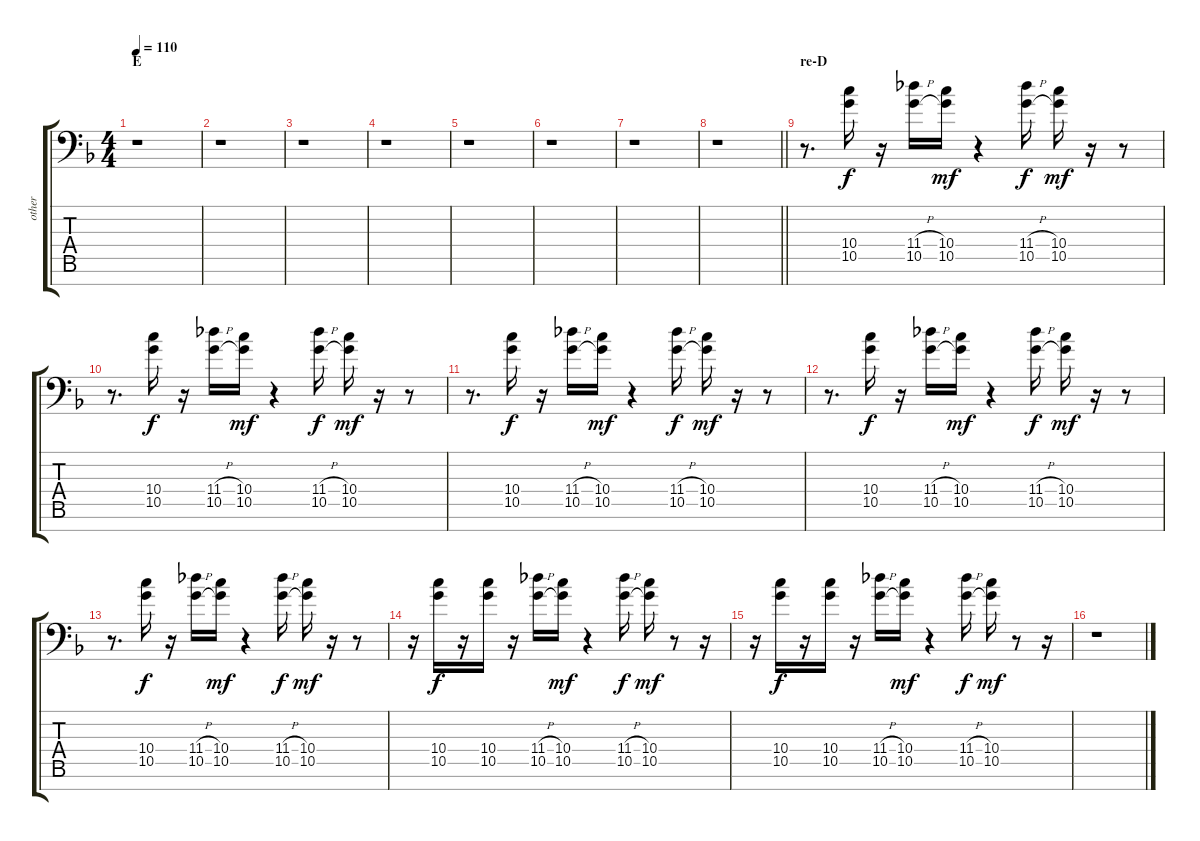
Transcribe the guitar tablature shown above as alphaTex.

\track ("other" "other") {instrument electricguitarmuted}
\staff {score tabs}
\tuning (E4 B3 G3 D3 A2 D2 A1) {hide}
\ts (4 4)
\section ("" "E")
\tempo 110
\clef f4
\ks dminor
r.1{dy f} |
r.1 |
r.1 |
r.1 |
r.1 |
r.1 |
r.1 |
\barLineRight lightlight
r.1 |
\section ("" "re-D")
r.8{d volume 8 instrument distortionguitar} (10.4 10.5).16 r.16 (11.4{h} 10.5{h}).16 (10.4 10.5).16{dy mf} r.4 (11.4{h} 10.5{h}).16{dy f} (10.4 10.5).16{dy mf} r.16 r.8 |
r.8{d} (10.4 10.5).16{dy f} r.16 (11.4{h} 10.5{h}).16 (10.4 10.5).16{dy mf} r.4 (11.4{h} 10.5{h}).16{dy f} (10.4 10.5).16{dy mf} r.16 r.8 |
r.8{d} (10.4 10.5).16{dy f} r.16 (11.4{h} 10.5{h}).16 (10.4 10.5).16{dy mf} r.4 (11.4{h} 10.5{h}).16{dy f} (10.4 10.5).16{dy mf} r.16 r.8 |
r.8{d} (10.4 10.5).16{dy f} r.16 (11.4{h} 10.5{h}).16 (10.4 10.5).16{dy mf} r.4 (11.4{h} 10.5{h}).16{dy f} (10.4 10.5).16{dy mf} r.16 r.8 |
r.8{d} (10.4 10.5).16{dy f} r.16 (11.4{h} 10.5{h}).16 (10.4 10.5).16{dy mf} r.4 (11.4{h} 10.5{h}).16{dy f} (10.4 10.5).16{dy mf} r.16 r.8 |
r.16 (10.4 10.5).16{dy f} r.16 (10.4 10.5).16 r.16 (11.4{h} 10.5{h}).16 (10.4 10.5).16{dy mf} r.4 (11.4{h} 10.5{h}).16{dy f} (10.4 10.5).16{dy mf} r.8 r.16 |
r.16 (10.4 10.5).16{dy f} r.16 (10.4 10.5).16 r.16 (11.4{h} 10.5{h}).16 (10.4 10.5).16{dy mf} r.4 (11.4{h} 10.5{h}).16{dy f} (10.4 10.5).16{dy mf} r.8 r.16 |
r.1
